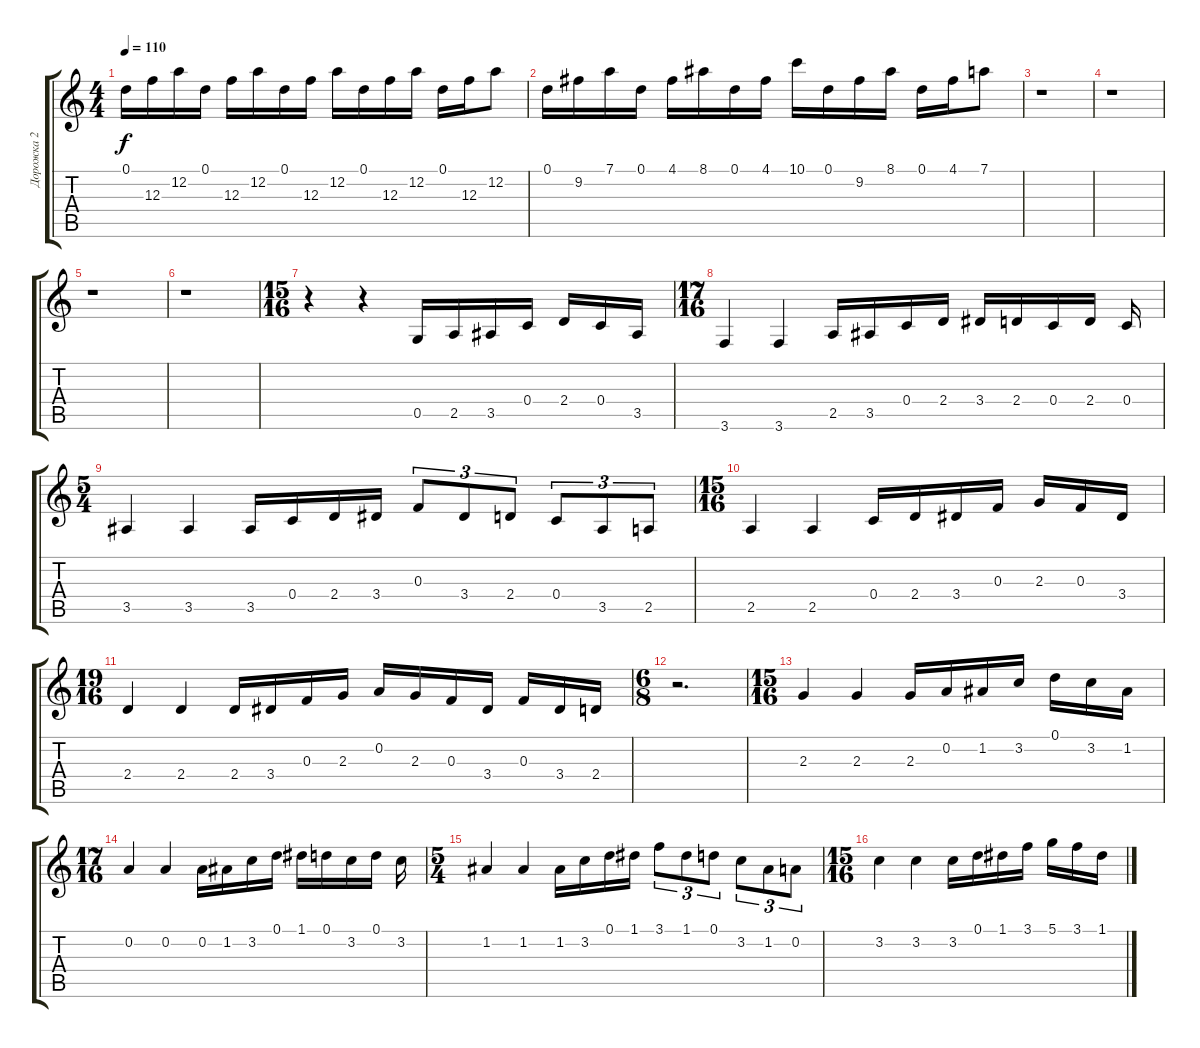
\track ("Дорожка 2" "Дорожка 2") {instrument distortionguitar}
\staff {score tabs}
\tuning (D4 A3 F3 C3 G2 D2) {hide}
\ts (4 4)
\tempo 110
\clef g2
\ks c
0.1.16{dy f} 12.3.16 12.2.16 0.1.16 12.3.16 12.2.16 0.1.16 12.3.16 12.2.16 0.1.16 12.3.16 12.2.16 0.1.16 12.3.16 12.2.8 |
0.1.16 9.2.16 7.1.16 0.1.16 4.1.16 8.1.16 0.1.16 4.1.16 10.1.16 0.1.16 9.2.16 8.1.16 0.1.16 4.1.16 7.1.8 |
r.1 |
r.1 |
r.1 |
r.1 |
\ts (15 16)
r.4 r.4 0.5.16 2.5.16 3.5.16 0.4.16 2.4.16 0.4.16 3.5.16 |
\ts (17 16)
3.6.4 3.6.4 2.5.16 3.5.16 0.4.16 2.4.16 3.4.16 2.4.16 0.4.16 2.4.16 0.4.16 |
\ts (5 4)
3.5.4 3.5.4 3.5.16 0.4.16 2.4.16 3.4.16 0.3.8{tu (3 2)} 3.4.8{tu (3 2)} 2.4.8{tu (3 2)} 0.4.8{tu (3 2)} 3.5.8{tu (3 2)} 2.5.8{tu (3 2)} |
\ts (15 16)
2.5.4 2.5.4 0.4.16 2.4.16 3.4.16 0.3.16 2.3.16 0.3.16 3.4.16 |
\ts (19 16)
2.4.4 2.4.4 2.4.16 3.4.16 0.3.16 2.3.16 0.2.16 2.3.16 0.3.16 3.4.16 0.3.16 3.4.16 2.4.16 |
\ts (6 8)
r.2{d} |
\ts (15 16)
2.3.4 2.3.4 2.3.16 0.2.16 1.2.16 3.2.16 0.1.16 3.2.16 1.2.16 |
\ts (17 16)
0.2.4 0.2.4 0.2.16 1.2.16 3.2.16 0.1.16 1.1.16 0.1.16 3.2.16 0.1.16 3.2.16 |
\ts (5 4)
1.2.4 1.2.4 1.2.16 3.2.16 0.1.16 1.1.16 3.1.8{tu (3 2)} 1.1.8{tu (3 2)} 0.1.8{tu (3 2)} 3.2.8{tu (3 2)} 1.2.8{tu (3 2)} 0.2.8{tu (3 2)} |
\ts (15 16)
3.2.4 3.2.4 3.2.16 0.1.16 1.1.16 3.1.16 5.1.16 3.1.16 1.1.16
